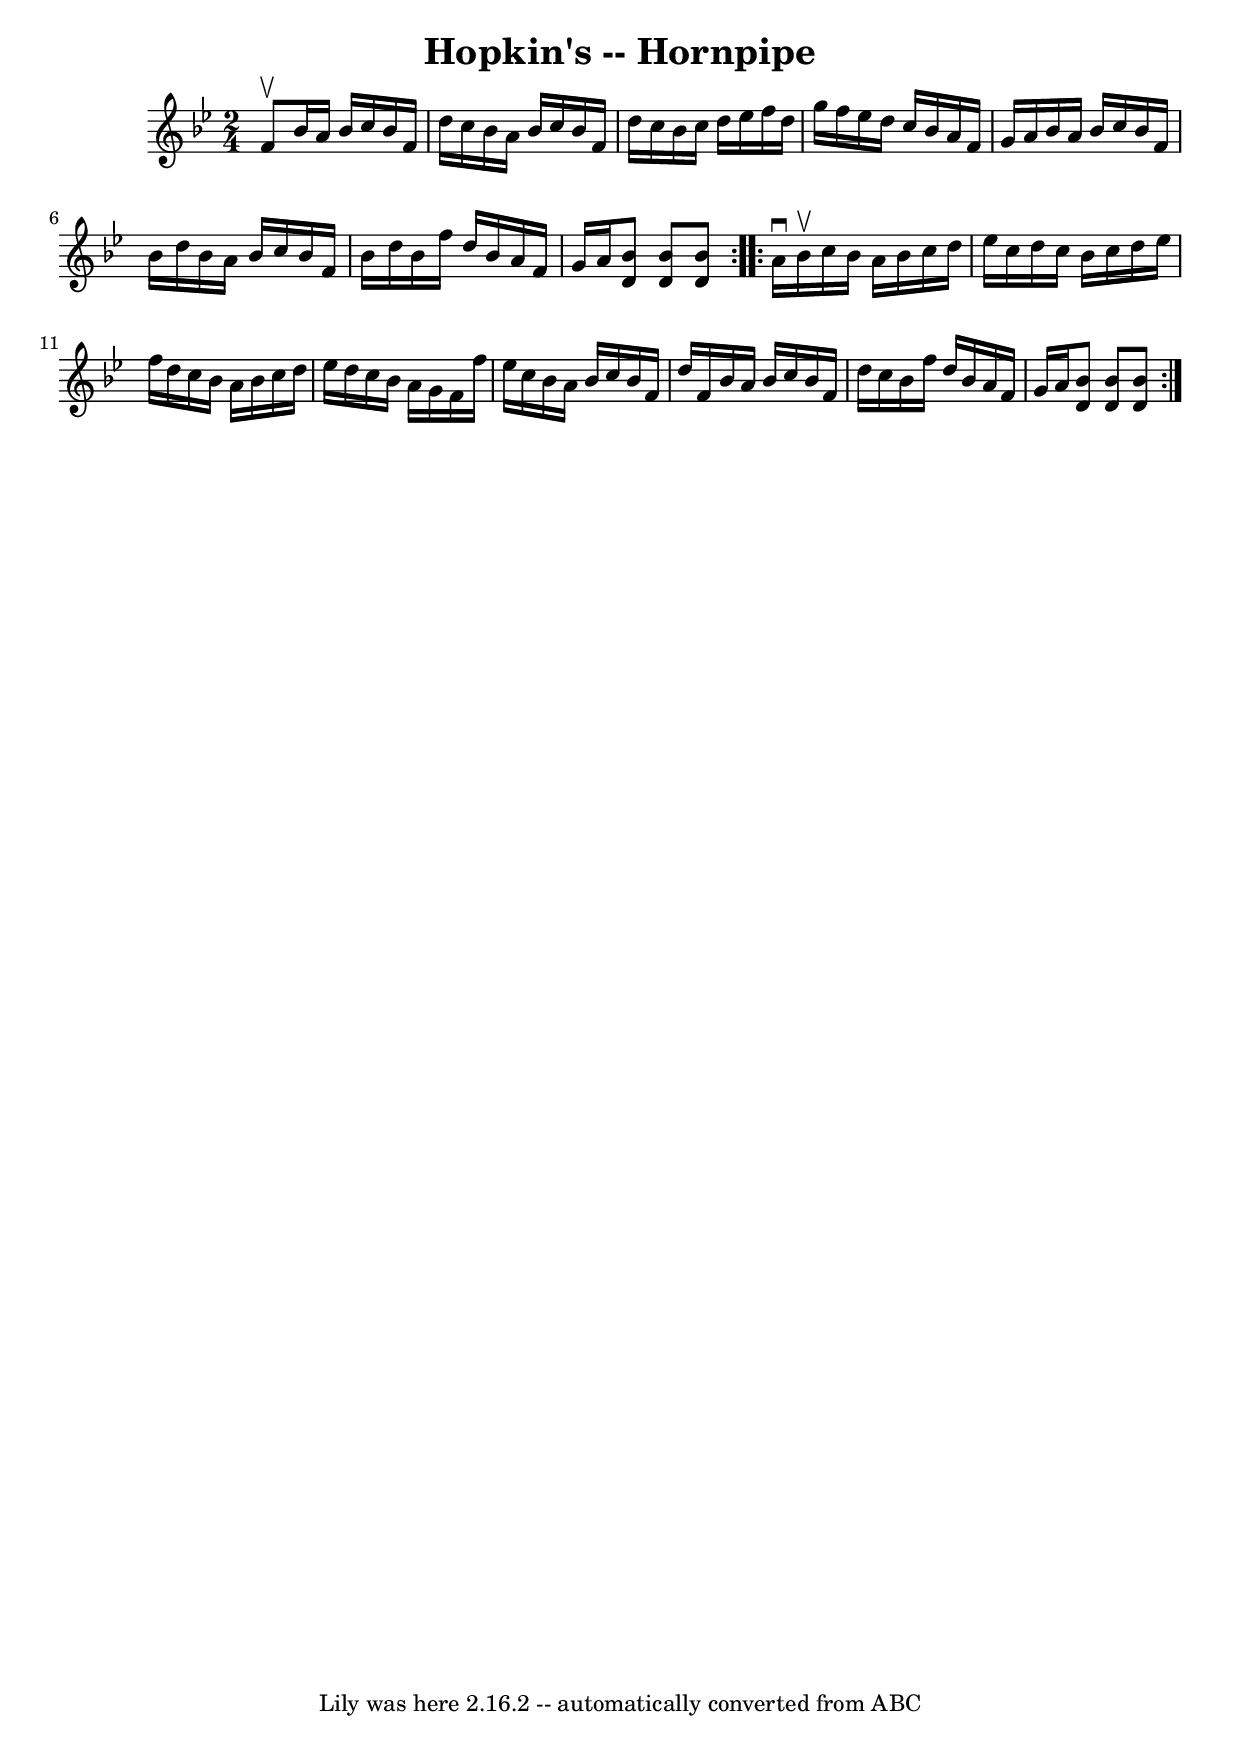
\version "2.16.2"
\include "Mammoth.ily"
\header {
	%% book = "Cole's 1000 Fiddle Tunes"
	crossRefNumber = "1"
	footnotes = ""
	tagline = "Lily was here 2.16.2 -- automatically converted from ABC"
	title = "Hopkin's -- Hornpipe"
}
voicedefault =  {


\repeat volta 2 {
\time 2/4 
\key bes \major f'8^\upbow |
 bes'16 a'16 bes'16    
c''16 bes'16 f'16 d''16 c''16  |
 bes'16 a'16 bes'16  
 c''16 bes'16 f'16 d''16 c''16  |
 bes'16 c''16    
d''16 ees''16 f''16 d''16 g''16 f''16  |
 ees''16    
d''16 c''16 bes'16 a'16 f'16 g'16 a'16  |
 bes'16   
 a'16 bes'16 c''16 bes'16 f'16 bes'16 d''16  |
   
bes'16 a'16 bes'16 c''16 bes'16 f'16 bes'16 d''16  
|
 bes'16 f''16 d''16 bes'16 a'16 f'16 g'16 a'16  
|
 << bes'8 d'8   >> << bes'8 d'8   >> << bes'8 d'8   >> } 
    \repeat volta 2 { a'16^\downbow bes'16^\upbow |
 c''16    
bes'16 a'16 bes'16 c''16 d''16 ees''16 c''16  |
   
d''16 c''16 bes'16 c''16 d''16 ees''16 f''16 d''16  
|
 c''16 bes'16 a'16 bes'16 c''16 d''16 ees''16    
d''16  |
 c''16 bes'16 a'16 g'16 f'16 f''16 ees''16   
 c''16  |
 bes'16 a'16 bes'16 c''16 bes'16 f'16    
d''16 f'16  |
 bes'16 a'16 bes'16 c''16 bes'16 f'16   
 d''16 c''16  |
 bes'16 f''16 d''16 bes'16 a'16 f'16  
 g'16 a'16  |
 << bes'8 d'8   >> << bes'8 d'8   >> <<   
bes'8 d'8   >> }   
}

\score{
    <<

	\context Staff="default"
	{
	    \voicedefault 
	}

    >>
	\layout {
	}
	\midi {}
}
